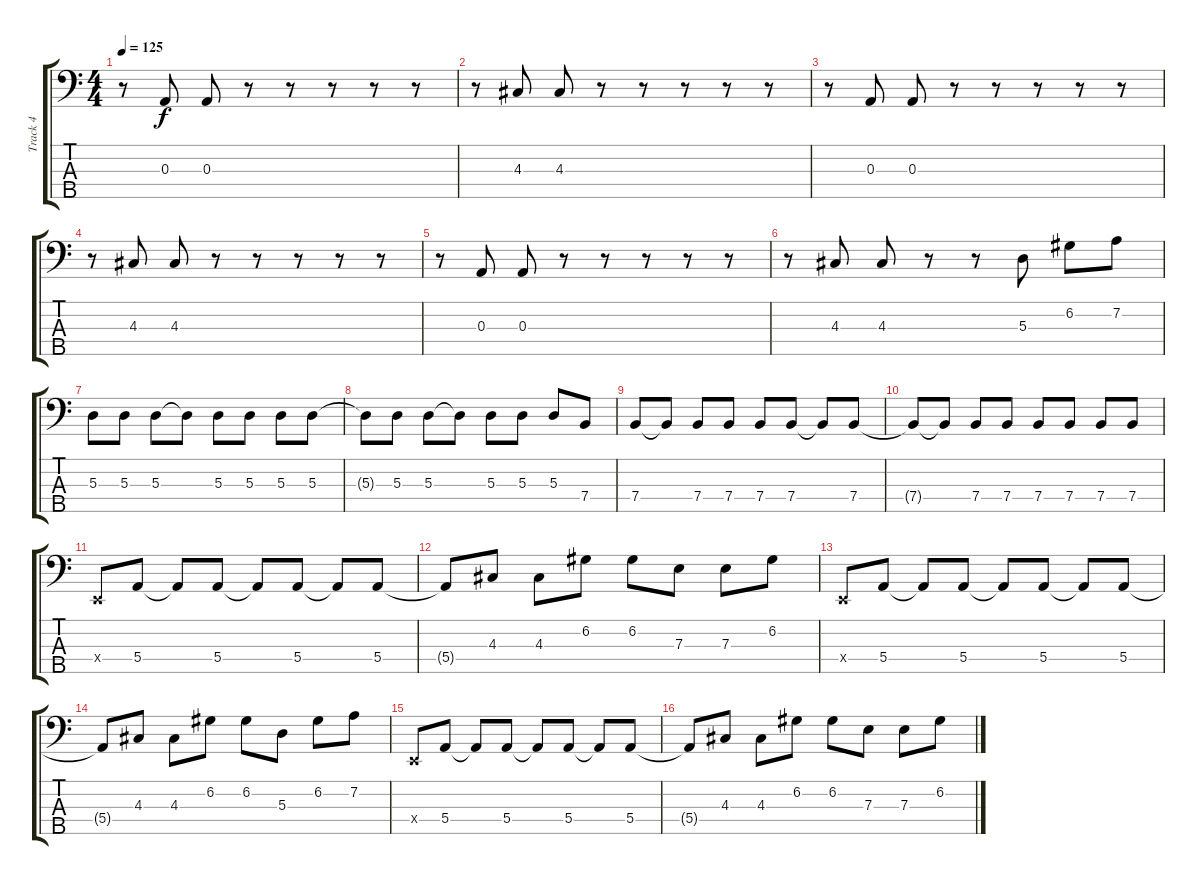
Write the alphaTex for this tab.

\track ("Track 4" "Track 4") {instrument electricbassfinger}
\staff {score tabs}
\tuning (G2 D2 A1 E1 B0) {hide}
\ts (4 4)
\tempo 125
\clef f4
\ks c
r.8{dy f} 0.3.8 0.3.8 r.8 r.8 r.8 r.8 r.8 |
r.8 4.3.8 4.3.8 r.8 r.8 r.8 r.8 r.8 |
r.8 0.3.8 0.3.8 r.8 r.8 r.8 r.8 r.8 |
r.8 4.3.8 4.3.8 r.8 r.8 r.8 r.8 r.8 |
r.8 0.3.8 0.3.8 r.8 r.8 r.8 r.8 r.8 |
r.8 4.3.8 4.3.8 r.8 r.8 5.3.8 6.2.8 7.2.8 |
5.3.8 5.3.8 5.3.8 5.3{t}.8 5.3.8 5.3.8 5.3.8 5.3.8 |
5.3{t}.8 5.3.8 5.3.8 5.3{t}.8 5.3.8 5.3.8 5.3.8 7.4.8 |
7.4.8 7.4{t}.8 7.4.8 7.4.8 7.4.8 7.4.8 7.4{t}.8 7.4.8 |
7.4{t}.8 7.4{t}.8 7.4.8 7.4.8 7.4.8 7.4.8 7.4.8 7.4.8 |
0.4{x}.8 5.4.8 5.4{t}.8 5.4.8 5.4{t}.8 5.4.8 5.4{t}.8 5.4.8 |
5.4{t}.8 4.3.8 4.3.8 6.2.8 6.2.8 7.3.8 7.3.8 6.2.8 |
0.4{x}.8 5.4.8 5.4{t}.8 5.4.8 5.4{t}.8 5.4.8 5.4{t}.8 5.4.8 |
5.4{t}.8 4.3.8 4.3.8 6.2.8 6.2.8 5.3.8 6.2.8 7.2.8 |
0.4{x}.8 5.4.8 5.4{t}.8 5.4.8 5.4{t}.8 5.4.8 5.4{t}.8 5.4.8 |
5.4{t}.8 4.3.8 4.3.8 6.2.8 6.2.8 7.3.8 7.3.8 6.2.8
